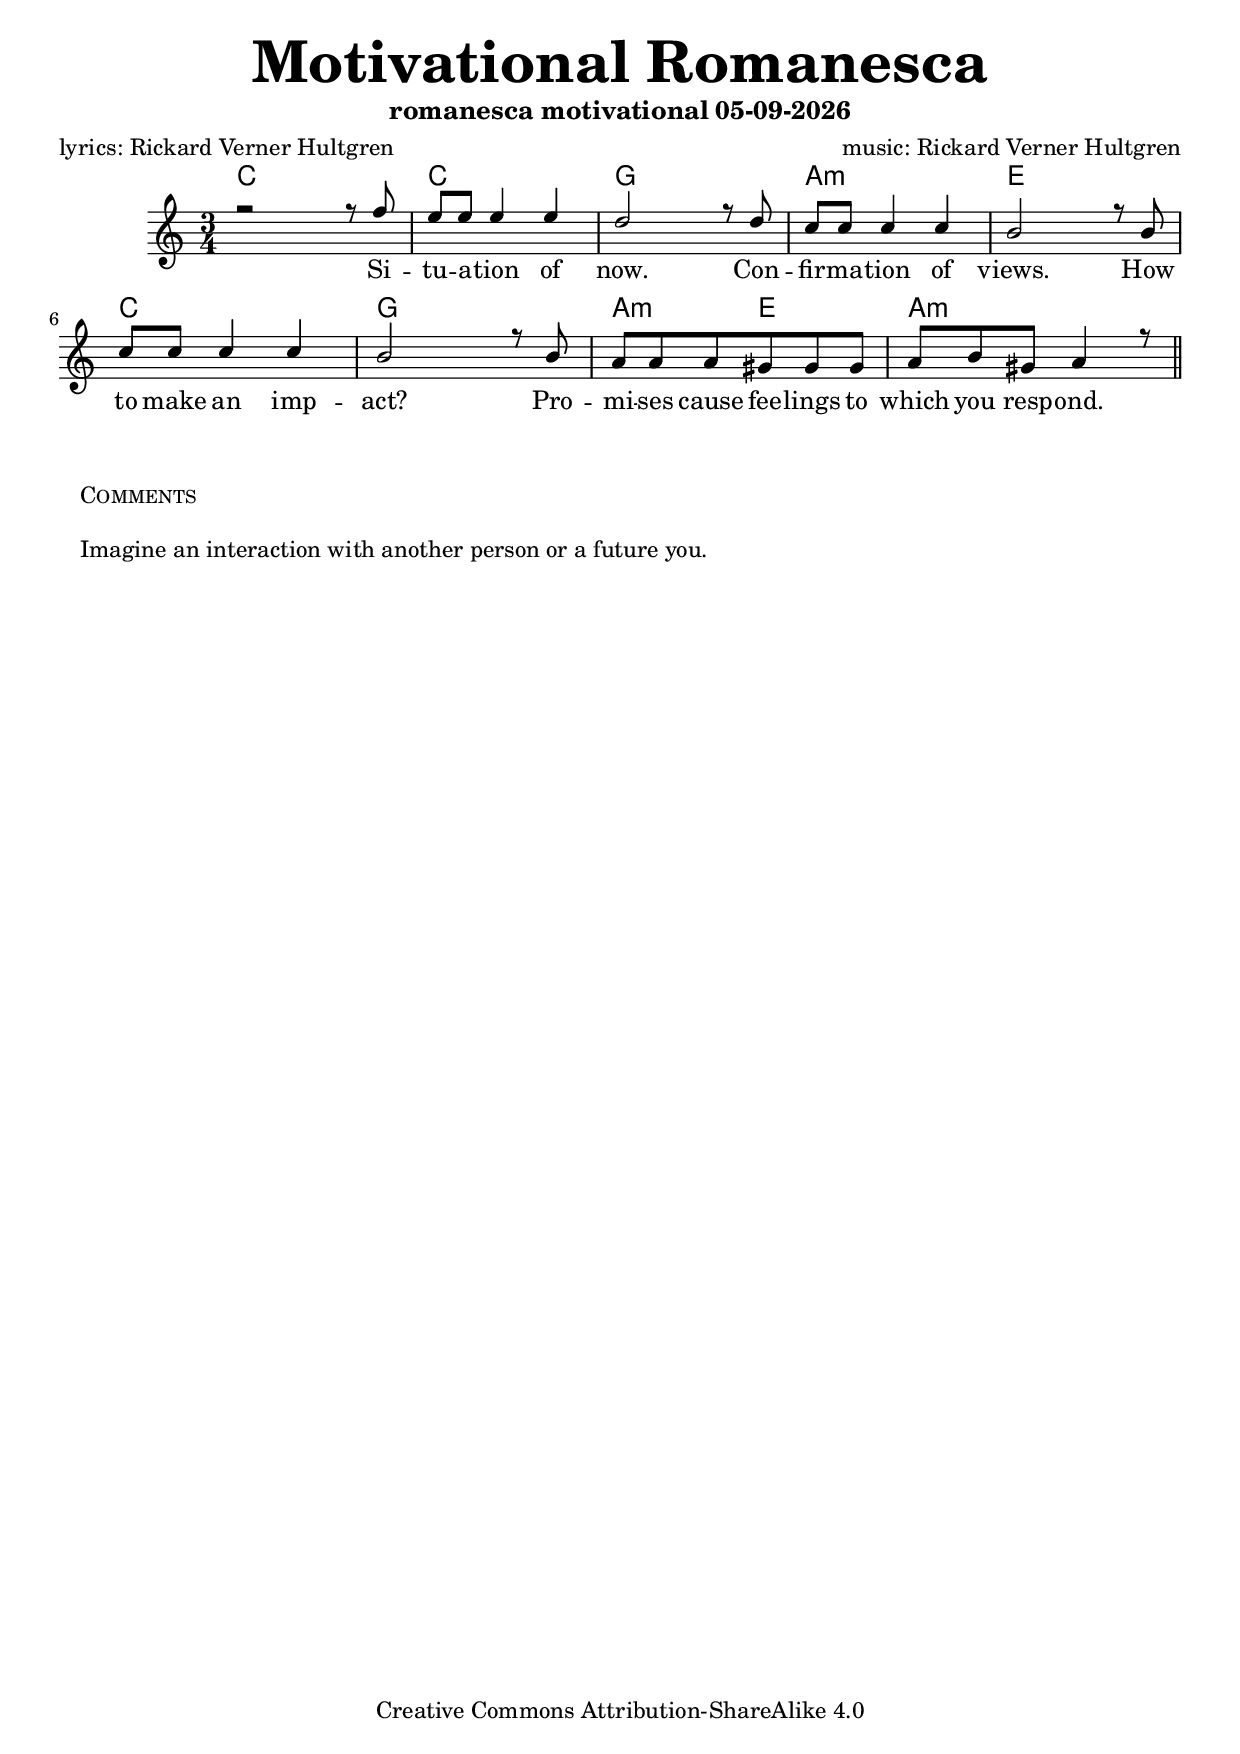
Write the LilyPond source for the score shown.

%%
%%Copyright 2018 Rickard Verner Hultgren
%%Redistribution and use in source and binary forms, with or without modification, are permitted provided that the following conditions are met:
%%1. Redistributions of source code must retain the above copyright notice, this list of conditions and the following disclaimer.
%%2. Redistributions in binary form must reproduce the above copyright notice, this list of conditions and the following disclaimer in the documentation and/or other materials provided with the distribution.
%%THIS SOFTWARE IS PROVIDED BY THE COPYRIGHT HOLDERS AND CONTRIBUTORS "AS IS" AND ANY EXPRESS OR IMPLIED WARRANTIES, INCLUDING, BUT NOT LIMITED TO, THE IMPLIED WARRANTIES OF MERCHANTABILITY AND FITNESS FOR A PARTICULAR PURPOSE ARE DISCLAIMED. IN NO EVENT SHALL THE COPYRIGHT HOLDER OR CONTRIBUTORS BE LIABLE FOR ANY DIRECT, INDIRECT, INCIDENTAL, SPECIAL, EXEMPLARY, OR CONSEQUENTIAL DAMAGES (INCLUDING, BUT NOT LIMITED TO, PROCUREMENT OF SUBSTITUTE GOODS OR SERVICES; LOSS OF USE, DATA, OR PROFITS; OR BUSINESS INTERRUPTION) HOWEVER CAUSED AND ON ANY THEORY OF LIABILITY, WHETHER IN CONTRACT, STRICT LIABILITY, OR TORT (INCLUDING NEGLIGENCE OR OTHERWISE) ARISING IN ANY WAY OUT OF THE USE OF THIS SOFTWARE, EVEN IF ADVISED OF THE POSSIBILITY OF SUCH DAMAGE.


\version "2.18.2"
 
%%\include "svenska.ly"
%%\include "english.ly"

swing = \mark \markup { 
  \line \general-align #Y #DOWN { 
  \score { \new Staff \with {
    fontSize = #-2
    \override StaffSymbol #'line-count = #0 
    \override VerticalAxisGroup #'Y-extent = #'(0 . 0)
  }
  \relative { 
    \stemUp 
    \override Score.SpacingSpanner 
      #'common-shortest-duration = #(ly:make-moment 3 16)
    \override Beam #'positions = #'(2.5 . 2.5)
  }}
  
  }
}

date = #(strftime "%d-%m-%Y" (localtime (current-time)))

italic = {
  \override Lyrics.LyricText.font-shape = #'italic
  
}

bold = {

  \override Lyrics.LyricText.font-series = #'bold
}

normal = {
  \revert Lyrics.LyricText.font-shape
  \revert Lyrics.LyricText.font-series
}


\header {
  title = \markup {  \fontsize #4"Motivational Romanesca"}
  subtitle = \markup {  "romanesca motivational" \date }
  poet = "lyrics: Rickard Verner Hultgren"
  composer = "music: Rickard Verner Hultgren"
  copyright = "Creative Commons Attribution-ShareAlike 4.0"
}

keyTime = { \key c \major \time 3/4 }
ManualOneVoiceOneMusic = \relative c' {

      
  		%r2 r4 r8 d'8
  		r2 r8 f'8
  		e8 e8 e4 e 
                d2 r8 d8
                c8 c8 c4 c
                b2 r8 b8
                %b2 r8 b8
		c8 c8 c4 c
		%b2.
		b2 r8 b8
		a8 a a gis gis gis
                a b gis a4 r8 ||

        	
		
}


ManualTwoTwoMusic = \relative c {
 <b d f g>1 <c d f a >1  <c e g>1 <b d f g>1 <c e g>1 <c e g>1 <c e g>1 <c e g>1 <c d f a>1 <c d f a>1 <c e g>1 <c e g>1 \bar ":|"
}



\layout {
  \context {
    \Score
    proportionalNotationDuration = #(ly:make-moment 1 4)
    
  }
}

\score {
  <<  % PianoStaff and Pedal Staff must be simultaneous
    \new PianoStaff <<
      \chords { c2. c2. g2. a2.:m e2. c2. g2. a4.:m e4. a2.:m}
      \new Staff = "ManualOne" <<
\textLengthOn
s1*6^\markup {  }
\keyTime  % set key and time signature
        \clef "treble"
        \new Voice {
          \swing
          \voiceOne
         
          \ManualOneVoiceOneMusic
          \bar "||"
        }
        \addlyrics {
        Si -- tu -- a -- tion of now. Con -- fir -- ma -- tion of views. How to make an imp -- act? Pro -- mi -- ses cause fee -- lings to which you resp -- ond.
        What I praise and blame, de -- ter -- mines the fair roles. See dares, mu -- tua -- lize, and re -- ass -- ay what to do first.
        [Name]'s role is to ---. The fair goal is to ---. Cre -- ate a win win game. Re -- ass -- ay what to do first.
        } 
      >>  % end ManualOne Staff context
      %%\new Staff = "ManualTwo" \with {

      
      %%} <<
      %%  \keyTime
      %%  \clef "bass"
      %%  \new Voice {
      %%    \ManualTwoTwoMusic
      %%   \bar "||"
      %%  }
       
      %%>>   % end ManualTwo Staff context
      
    >>
>>    
\layout {}
\midi {\tempo 4 = 90}
}
    
    




#(define-markup-list-command (paragraph layout props args) (markup-list?)
  (interpret-markup-list layout props
   (make-justified-lines-markup-list (cons (make-hspace-markup 2) args))))

\markuplist {
    \vspace #2
    \paragraph { \smallCaps{Comments}}
    \vspace #.75
    \paragraph {Imagine an interaction with another person or a future you.}
  }
